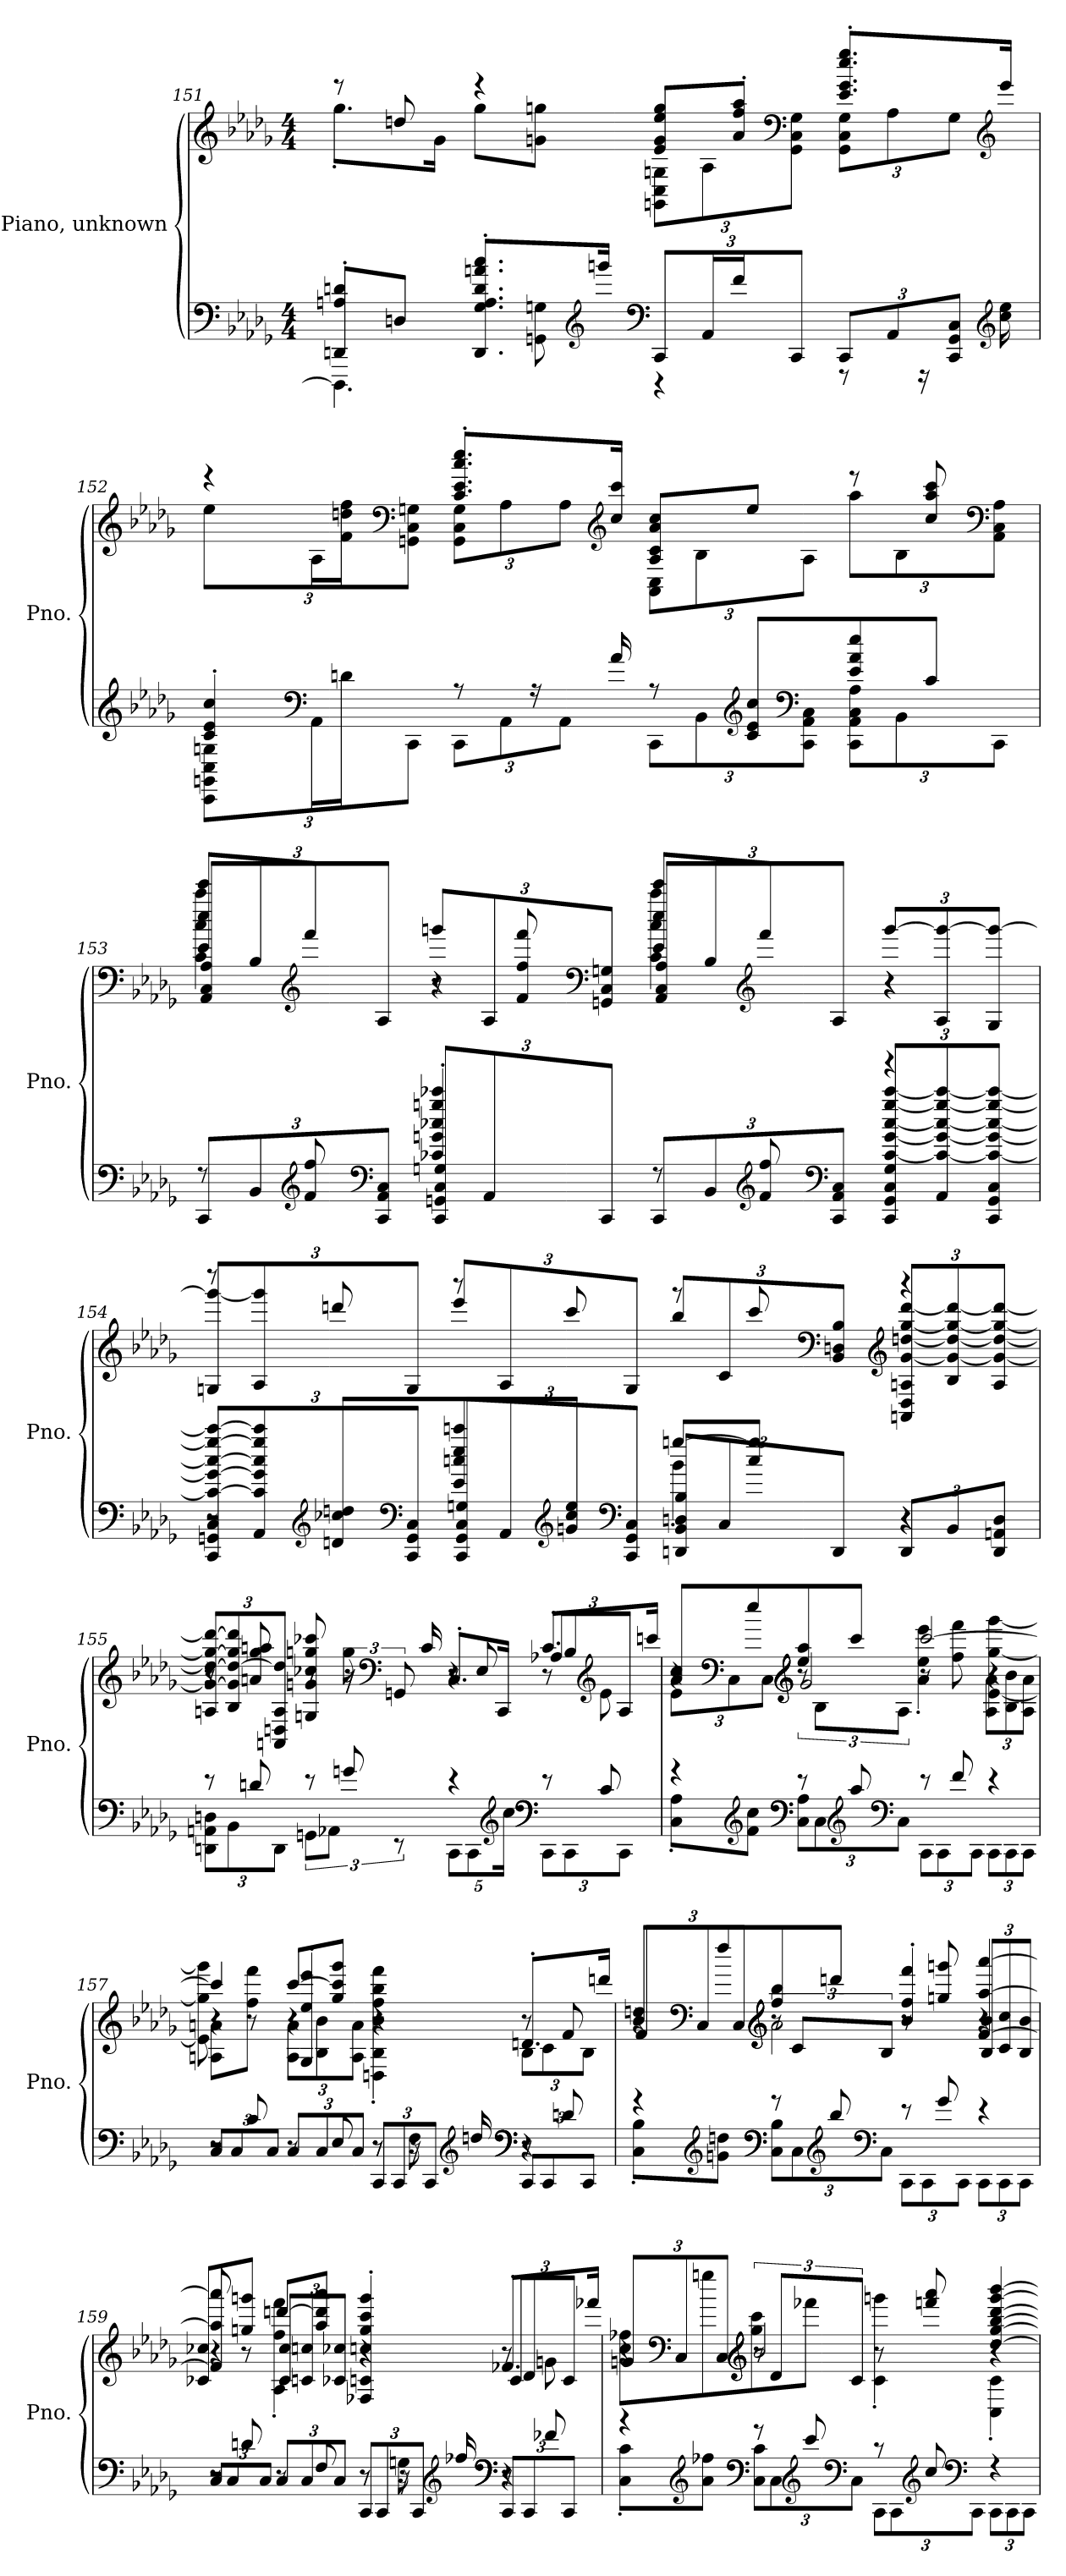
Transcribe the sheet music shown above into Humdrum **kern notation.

**kern	**kern
*part1	*part1
*staff2	*staff1
*I"Piano, unknown	*
*I'Pno.	*
!!LO:LB:g=z
*clefF4	*clefG2
*k[b-e-a-d-g-]	*k[b-e-a-d-g-]
*M4/4	*M4/4
=151	=151
*^	*^
8DDn/' 8An/' 8dn/'L	4.DDD\]	8r	8.gg-'\L
8Dn/J	.	8ddn/	.
.	.	.	16g-\Jk
8.DD/' 8.G-/' 8.A/' 8.d/' 8.an/' 8.cc/'L	.	4r	8gg-\L
.	8GGn\ 8Gn\	.	8gn\ 8ggn\J
*clefG2	*	*	*
16gggn/Jk	.	.	.
*clefF4	*	*	*
*Xbrackettup	*	*	*Xbrackettup
12CC/L	4r	8e-/ 8g/ 8ee-/ 8gg/L	12GGn\ 12C\ 12Gn\L
24AA-/L	.	.	12A-\
24f/J	.	8a-/' 8ff/' 8aa-/'J	.
*	*	*clefF4	*
12CC/J	.	.	12GG\ 12C\ 12G\J
12CC/L	8r	8.e-/' 8.g/' 8.ee-/' 8.gg/'L	12GG\ 12C\ 12G\L
12AA-/	.	.	12A-\
.	16r	.	.
12CC/ 12GG/ 12C/J	.	.	12G\J
*clefG2	*	*clefG2	*
.	16cc\ 16ee-\	16eee-/Jk	.
!!LO:LB:g=z	!!
=152	=152	=152	=152
4c/' 4e-/' 4cc/'	12CC\ 12GGn\ 12C\ 12Gn\L	4r	12ee-\L
*clefF4	*	*	*
.	24AA-\L	.	24A-\L
.	24dn\J	.	24f\ 24ddn\ 24ff\J
*	*	*clefF4	*
.	12CC\J	.	12GGn\ 12C\ 12Gn\J
8r	12CC\L	8.c/' 8.e-/' 8.cc/' 8.ee-/'L	12GG\ 12C\ 12G\L
.	12AA-\	.	12A-\
16r	.	.	.
.	12AA-\J	.	12A-\J
*	*	*clefG2	*
16a-/	.	16cc/ 16ccc/Jk	.
8r	12CC\L	8A-/ 8c/ 8a-/ 8cc/L	12AA-\ 12C\L
.	12BB-\	.	12B-\
*clefG2	*	*	*
8c/ 8e-/ 8cc/L	.	8ee-/J	.
*clefF4	*	*	*
.	12CC\ 12AA-\ 12C\J	.	12A-\J
8e-/ 8a-/ 8ee-/	12CC\ 12AA-\ 12C\ 12A-\L	8r	12aa-\L
.	12BB-\	.	12B-\
8c/J	.	8cc/ 8aa-/ 8ccc/	.
*	*	*clefF4	*
.	12CC\J	.	12AA-\ 12C\ 12A-\J
!!LO:LB:g=z
=153	=153	=153	=153
*	*	*	*^
8r	12CC/L	8e-/ 8ee-/ 8eee-/L	4c\ 4cc\ 4ccc\	12AA-/ 12C/ 12A-/L
.	12BB-/	.	.	12B-/
*clefG2	*	*clefG2	*	*
8f/ 8ff/	.	8fff/J	.	.
*clefF4	*	*	*	*
.	12CC/ 12AA-/ 12C/J	.	.	12A-/J
4c-X/' 4gn/' 4cc-X/' 4ggn/' 4ccc-X/'	12CC/ 12GGn/ 12C/ 12Gn/L	8r	4r	12gggn/L
.	12AA-/	.	.	12A-/
.	.	8f/ 8ff/ 8fff/	.	.
*	*	*clefF4	*	*
.	12CC/J	.	.	12GGn/ 12C/ 12Gn/J
8r	12CC/L	8e-/ 8ee-/ 8eee-/L	4c\ 4cc\ 4ccc\	12AA-/ 12C/ 12A-/L
.	12BB-/	.	.	12B-/
*clefG2	*	*clefG2	*	*
8f/ 8ff/	.	8fff/J	.	.
*clefF4	*	*	*	*
.	12CC/ 12AA-/ 12C/J	.	.	12A-/J
4r	12CC/ 12GG/ 12C/ 12G/ [12c-/ [12g/ [12cc-/ [12gg/ [12ccc-/L	4r	4r	[12ggg/L
.	12AA-/ 12c-/_ 12g/_ 12cc-/_ 12gg/_ 12ccc-/_	.	.	12A-/ 12ggg/_
.	12CC/ 12GG/ 12C/ 12c-/_ 12g/_ 12cc-/_ 12gg/_ 12ccc-/_J	.	.	12G/ 12ggg/_J
*	*	*	*v	*v
!!LO:LB:g=z
=154	=154	=154	=154
*	*^	*	*
8r	2r	12CC/ 12GGn/ 12C/ 12c-/_ 12g/_ 12cc-/_ 12gg/_ 12ccc-/_L	8r	12Gn/ 12ggg/_L
.	.	12AA-/ 12c-/] 12g/] 12cc-/] 12gg/] 12ccc-/]	.	12A-/ 12ggg/]
*clefG2	*	*	*	*
8dn/ 8cc-X/ 8ddn/L	.	.	8dddn/	.
*clefF4	*	*	*	*
.	.	12CC/ 12GG/ 12C/J	.	12G/J
8e-/ 8ccn/ 8ee-/ 8cccn/	.	12CC/ 12GG/ 12C/ 12Gn/L	8r	12eee-/L
.	.	12AA-/	.	12A-/
*clefG2	*	*	*	*
8gn/ 8cc/ 8ee-/J	.	.	8ccc/	.
*clefF4	*	*	*	*
.	.	12CC/ 12GG/ 12C/J	.	12G/J
[8ggn/L	4b-'\	12DDn/ 12BB-/ 12Dn/ 12B-/L	8r	12bb-/L
.	.	12C/	.	12c/
8cc/ 8gg/]J	.	.	8ccc/	.
*	*	*	*clefF4	*
.	.	12DD/J	.	12BB-/ 12Dn/ 12B-/J
*	*	*	*clefG2	*
4r	4r	12DD/L	4r	12AAn/ 12D/ 12An/ [12g-/ [12ddn/ [12gg-/ [12ddd/L
.	.	12BB-/	.	12B-/ 12g-/_ 12dd/_ 12gg-/_ 12ddd/_
.	.	12DD/ 12AAn/ 12D/J	.	12A/ 12g-/_ 12dd/_ 12gg-/_ 12ddd/_J
*	*v	*v	*	*
!!LO:PB:g=z
=155	=155	=155	=155
*	*	*	*^
8r	12DDn\ 12AAn\ 12Dn\L	8r	4r	12An/ 12g-/_ 12dd/_ 12gg-/_ 12ddd/_L
.	12BB-\	.	.	12B-/ 12g-/] 12dd/_ 12gg-/] 12ddd/]
8dn/	.	8an/ 8gg-/ 8aan/	.	.
.	12DD\J	.	.	12AAn/ 12Dn/ 12A/ 12dd/]J
*	*brackettup	*	*	*
8r	12GGn\L	8r	8r	8Gn/ 8gn/ 8cc-X/ 8ggn/ 8ccc-X/
.	12AA-X\J	.	.	.
*	*	*	*	*brackettup
8gn/	.	16r	8gg\	24r
*	*	*clefF4	*	*
.	12r	.	.	12GGn/
.	.	16c/	.	.
*	*Xbrackettup	*	*	*
4r	10CC\L	8r	4r	8.C'/L
.	10CC\	.	.	.
.	.	8E-/	.	.
.	.	.	.	16CC/Jk
*clefG2	*	*	*	*
.	20cc\Jk	.	.	.
*clefF4	*	*	*	*
*	*	*	*	*Xbrackettup
8r	12CC\L	8.c'/L	8r	12A-X/L
.	12CC\	.	.	12B-/
*	*	*clefG2	*	*
8c/	.	.	8e-\	.
.	12CC\J	.	.	12A-/J
.	.	16cccn/Jk	.	.
!!LO:LB:g=z
=156	=156	=156	=156	=156
*	*	*	*	*^
4r	8C\' 8A-\'L	8a-/ 8cc/L	2r	4r	12e-\L
*	*	*clefF4	*	*	*
.	.	.	.	.	12C\
*clefG2	*	*	*	*	*
.	8f\ 8cc\J	8ee-/	.	.	.
.	.	.	.	.	12C\J
*clefF4	*	*clefG2	*	*	*
*	*	*	*	*	*brackettup
8r	12C\ 12A-\L	8ee-/ 8aa-/	.	2g-/	12r
.	12C\	.	.	.	12B-\L
*clefG2	*	*	*	*	*
8aa-/	.	8ccc/J	.	.	.
*clefF4	*	*	*	*	*
.	12C\J	.	.	.	12A-\J
8r	12CC\L	[2ccc/	4a-\' 4ee-\' 4eee-\'	.	8r
.	12CC\	.	.	.	.
8f/	.	.	.	.	8ff\ 8fff\
.	12CC\J	.	.	.	.
*	*	*	*	*	*Xbrackettup
4r	12CC\L	.	[4e-\ [4gg-\ [4ggg-\	4r	12A-\ 12a-\L
.	12CC\	.	.	.	12B-\ 12b-\
.	12CC\J	.	.	.	12A-\ 12a-\J
!!LO:LB:g=z	!!	!!	!!
=157	=157	=157	=157	=157	=157
*	*^	*	*	*	*
8r	2r	12C/L	4ccc/]	8e-\] 8gg-\] 8ggg-\]	4r	8An\ 8an\L
.	.	12C/	.	.	.	.
8c/	.	.	.	8r	.	8ff\ 8fff\J
.	.	12C/J	.	.	.	.
8r	.	12C/L	[8ccc/L	4r	4G-/' 4ee-/' 4eee-/'	12A\ 12a\L
.	.	12C/	.	.	.	12B-\ 12b-\
8E-/	.	.	8gg-/ 8ccc/] 8ggg-/J	.	.	.
.	.	12C/J	.	.	.	12A\ 12a\J
8r	8r	12CC/L	4r	2r	4r	4Dn\' 4B-\' 4b-\' 4ff\' 4bb-\' 4fff\'
.	.	12CC/	.	.	.	.
16r	8F\	.	.	.	.	.
.	.	12CC/J	.	.	.	.
*clefG2	*	*	*	*	*	*
16ddn/	.	.	.	.	.	.
*clefF4	*	*	*	*	*	*
8r	4r	12CC/L	8.dn'/L	.	8r	12B-\L
.	.	12CC/	.	.	.	12c\
8dn/	.	.	.	.	8f/	.
.	.	12CC/J	.	.	.	12B-\J
.	.	.	16dddn/Jk	.	.	.
*	*v	*v	*	*	*	*
*	*	*	*	*v	*v
!!LO:LB:g=z
=158	=158	=158	=158	=158
4r	8C\' 8B-\'L	8b-/ 8ddn/L	4r	12f/L
*	*	*clefF4	*	*
.	.	.	.	12C/
*clefG2	*	*	*	*
.	8gn\ 8ddn\J	8ff/	.	.
.	.	.	.	12C/J
*clefF4	*	*clefG2	*	*
*	*	*	*	*brackettup
8r	12C\ 12B-\L	8ff/ 8bb-/	2a-\	12r
.	12C\	.	.	12c/L
*clefG2	*	*	*	*
8bb-/	.	8dddn/J	.	.
*clefF4	*	*	*	*
.	12C\J	.	.	12B-/J
8r	12CC\L	4b-/' 4ff/' 4fff/'	.	8r
.	12CC\	.	.	.
8g/	.	.	.	8ggn/ 8gggn/
.	12CC\J	.	.	.
*	*	*	*	*Xbrackettup
4r	12CC\L	[4f/ [4aa-/ [4aaa-/	4r	12B-/ 12b-/L
.	12CC\	.	.	12c/ 12cc/
.	12CC\J	.	.	12B-/ 12b-/J
!!LO:LB:g=z	!!	!!
=159	=159	=159	=159	=159
*	*^	*	*	*
8r	2r	12C/L	8f/] 8aa-/] 8aaa-/]	4r	8c-X/ 8cc-X/L
.	.	12C/	.	.	.
8dn/	.	.	8r	.	8ggn/ 8gggn/J
.	.	12C/J	.	.	.
8r	.	12C/L	[8dddn/L	4A-\' 4ff\' 4fff\'	12c-/ 12cc-/L
.	.	12C/	.	.	12cn/ 12ccn/
8F/	.	.	8aa-/ 8ddd/] 8aaa-/J	.	.
.	.	12C/J	.	.	12c-X/ 12cc-X/J
8r	8r	12CC/L	4r	4r	4F-X/' 4cn/' 4ccn/' 4gg/' 4ccc/' 4ggg/'
.	.	12CC/	.	.	.
16r	8Gn\	.	.	.	.
.	.	12CC/J	.	.	.
*clefG2	*	*	*	*	*
16ff-X/	.	.	.	.	.
*clefF4	*	*	*	*	*
8r	4r	12CC/L	8.f-X'/L	8r	12c/L
.	.	12CC/	.	.	12d-/
8f-X/	.	.	.	8gn\	.
.	.	12CC/J	.	.	12c/J
.	.	.	16fff-X/Jk	.	.
*	*v	*v	*	*	*
!!LO:LB:g=z	!!	!!
=160	=160	=160	=160	=160
4r	8C\' 8c\'L	4r	8cc\ 8ff-X\L	12gn/L
*	*	*clefF4	*	*
.	.	.	.	12C/
*clefG2	*	*	*	*
.	8a-\ 8ff-X\J	.	8ggn\	.
.	.	.	.	12C/J
*clefF4	*	*clefG2	*	*
*	*	*	*	*brackettup
8r	12C\ 12c\L	2b-/	8gg\ 8ccc\	12r
.	12C\	.	.	12d-/L
*clefG2	*	*	*	*
8ccc/	.	.	8fff-X\J	.
*clefF4	*	*	*	*
.	12C\J	.	.	12c/J
8r	12CC\L	.	4c\' 4gggn\'	8r
.	12CC\	.	.	.
*clefG2	*	*	*	*
8cc/	.	.	.	8fffn/ 8aaa-/
*clefF4	*	*	*	*
.	12CC\J	.	.	.
4r	12CC\L	4r	4C\' 4c\'	[4dd-/ [4gg/ [4bb-/ [4ddd-/ [4ggg/ [4bbb-/
.	12CC\	.	.	.
.	12CC\J	.	.	.
*v	*v	*	*	*
*	*v	*v	*v
=	=
*-	*-
